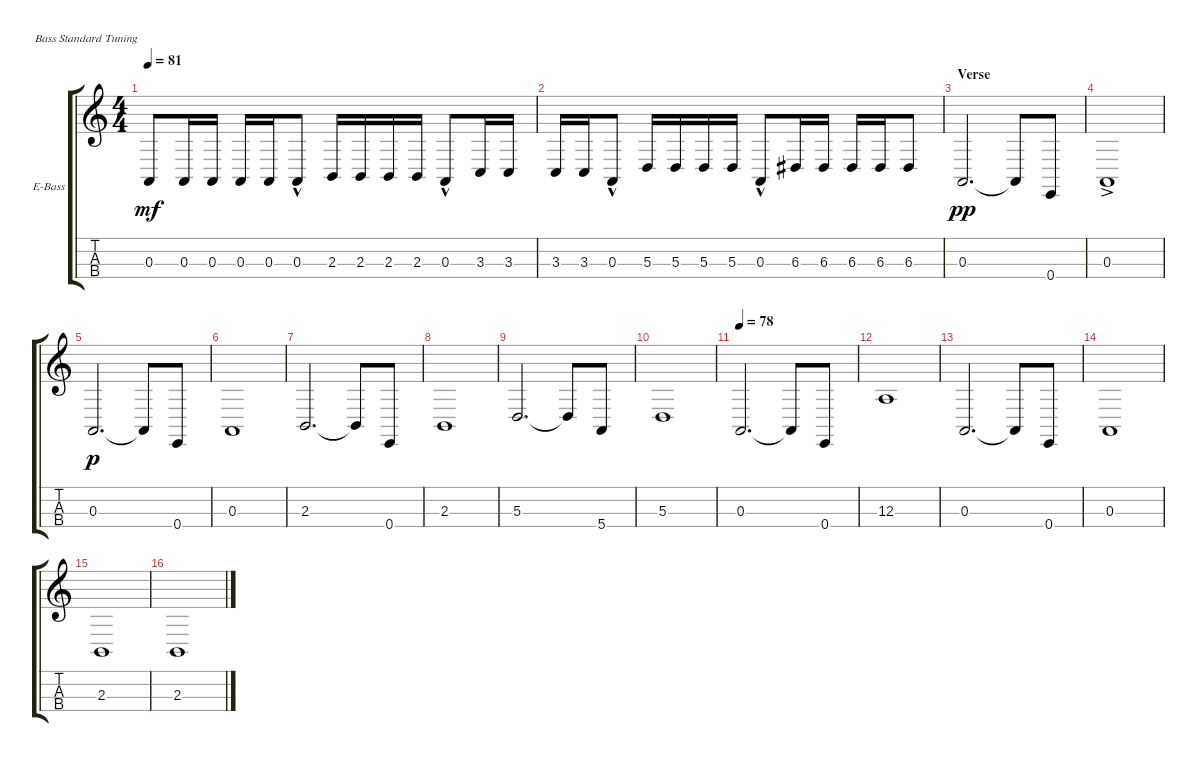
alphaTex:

\defaultSystemsLayout 4
\bracketExtendMode groupsimilarinstruments
\firstSystemTrackNameOrientation horizontal
\otherSystemsTrackNameOrientation horizontal
\track ("Chris (bass)" "E-Bass") {instrument electricbassfinger}
\staff {score tabs}
\tuning (G2 D2 A1 E1)
\ts (4 4)
\tempo 81
\clef g2
\ks c
0.3{t}.8{dy mf} 0.3.16 0.3.16 0.3.16 0.3.16 0.3{hac}.8 2.3.16 2.3.16 2.3.16 2.3.16 0.3{hac}.8 3.3.16 3.3.16 |
3.3.16 3.3.16 0.3{hac}.8 5.3.16 5.3.16 5.3.16 5.3.16 0.3{hac}.8 6.3.16 6.3.16 6.3.16 6.3.16 6.3.8 |
\section ("" "Verse")
0.3.2{d dy pp} 0.3{t}.8 0.4.8 |
\scale
0.960908 0.3{ac}.1 |
\scale
1.03909 0.3.2{d dy p} 0.3{t}.8 0.4.8 |
\scale
0.960908 0.3.1 |
\scale
1.03909 2.3.2{d} 2.3{t}.8 0.4.8 |
\scale
0.960908 2.3.1 |
\scale
1.03909 5.3.2{d} 5.3{t}.8 5.4.8 |
\scale
0.960908 5.3.1 |
\tempo 78
\scale
1.03909 0.3.2{d} 0.3{t}.8 0.4.8 |
\scale
0.960908 12.3.1 |
\scale
1.03909 0.3.2{d} 0.3{t}.8 0.4.8 |
\scale
0.960908 0.3.1 |
\scale
1.03909 2.3.1 |
\scale
0.960908 2.3.1
